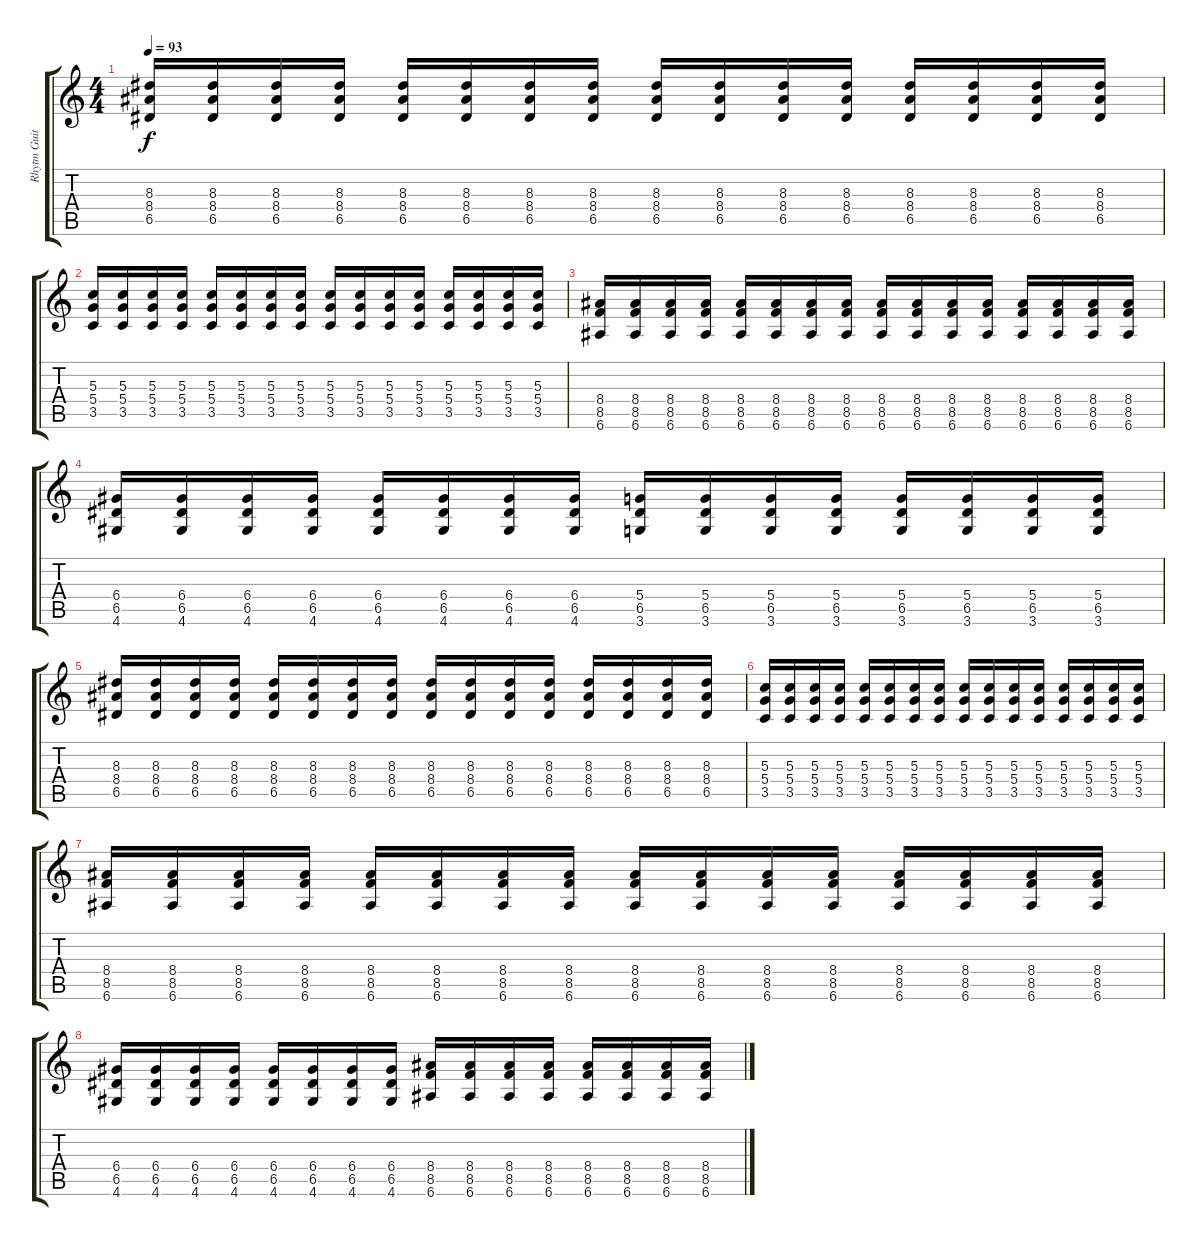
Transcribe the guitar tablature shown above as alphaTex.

\track ("Rhytm Guitar" "Rhytm Guit") {instrument distortionguitar}
\staff {score tabs}
\tuning (E4 B3 G3 D3 A2 E2) {hide}
\ts (4 4)
\tempo 93
\clef g2
\ks c
(8.3 8.4 6.5).16{dy f} (8.3 8.4 6.5).16 (8.3 8.4 6.5).16 (8.3 8.4 6.5).16 (8.3 8.4 6.5).16 (8.3 8.4 6.5).16 (8.3 8.4 6.5).16 (8.3 8.4 6.5).16 (8.3 8.4 6.5).16 (8.3 8.4 6.5).16 (8.3 8.4 6.5).16 (8.3 8.4 6.5).16 (8.3 8.4 6.5).16 (8.3 8.4 6.5).16 (8.3 8.4 6.5).16 (8.3 8.4 6.5).16 |
(5.3 5.4 3.5).16 (5.3 5.4 3.5).16 (5.3 5.4 3.5).16 (5.3 5.4 3.5).16 (5.3 5.4 3.5).16 (5.3 5.4 3.5).16 (5.3 5.4 3.5).16 (5.3 5.4 3.5).16 (5.3 5.4 3.5).16 (5.3 5.4 3.5).16 (5.3 5.4 3.5).16 (5.3 5.4 3.5).16 (5.3 5.4 3.5).16 (5.3 5.4 3.5).16 (5.3 5.4 3.5).16 (5.3 5.4 3.5).16 |
(8.4 8.5 6.6).16 (8.4 8.5 6.6).16 (8.4 8.5 6.6).16 (8.4 8.5 6.6).16 (8.4 8.5 6.6).16 (8.4 8.5 6.6).16 (8.4 8.5 6.6).16 (8.4 8.5 6.6).16 (8.4 8.5 6.6).16 (8.4 8.5 6.6).16 (8.4 8.5 6.6).16 (8.4 8.5 6.6).16 (8.4 8.5 6.6).16 (8.4 8.5 6.6).16 (8.4 8.5 6.6).16 (8.4 8.5 6.6).16 |
(6.4 6.5 4.6).16 (6.4 6.5 4.6).16 (6.4 6.5 4.6).16 (6.4 6.5 4.6).16 (6.4 6.5 4.6).16 (6.4 6.5 4.6).16 (6.4 6.5 4.6).16 (6.4 6.5 4.6).16 (5.4 6.5 3.6).16 (5.4 6.5 3.6).16 (5.4 6.5 3.6).16 (5.4 6.5 3.6).16 (5.4 6.5 3.6).16 (5.4 6.5 3.6).16 (5.4 6.5 3.6).16 (5.4 6.5 3.6).16 |
(8.3 8.4 6.5).16 (8.3 8.4 6.5).16 (8.3 8.4 6.5).16 (8.3 8.4 6.5).16 (8.3 8.4 6.5).16 (8.3 8.4 6.5).16 (8.3 8.4 6.5).16 (8.3 8.4 6.5).16 (8.3 8.4 6.5).16 (8.3 8.4 6.5).16 (8.3 8.4 6.5).16 (8.3 8.4 6.5).16 (8.3 8.4 6.5).16 (8.3 8.4 6.5).16 (8.3 8.4 6.5).16 (8.3 8.4 6.5).16 |
(5.3 5.4 3.5).16 (5.3 5.4 3.5).16 (5.3 5.4 3.5).16 (5.3 5.4 3.5).16 (5.3 5.4 3.5).16 (5.3 5.4 3.5).16 (5.3 5.4 3.5).16 (5.3 5.4 3.5).16 (5.3 5.4 3.5).16 (5.3 5.4 3.5).16 (5.3 5.4 3.5).16 (5.3 5.4 3.5).16 (5.3 5.4 3.5).16 (5.3 5.4 3.5).16 (5.3 5.4 3.5).16 (5.3 5.4 3.5).16 |
(8.4 8.5 6.6).16 (8.4 8.5 6.6).16 (8.4 8.5 6.6).16 (8.4 8.5 6.6).16 (8.4 8.5 6.6).16 (8.4 8.5 6.6).16 (8.4 8.5 6.6).16 (8.4 8.5 6.6).16 (8.4 8.5 6.6).16 (8.4 8.5 6.6).16 (8.4 8.5 6.6).16 (8.4 8.5 6.6).16 (8.4 8.5 6.6).16 (8.4 8.5 6.6).16 (8.4 8.5 6.6).16 (8.4 8.5 6.6).16 |
(6.4 6.5 4.6).16 (6.4 6.5 4.6).16 (6.4 6.5 4.6).16 (6.4 6.5 4.6).16 (6.4 6.5 4.6).16 (6.4 6.5 4.6).16 (6.4 6.5 4.6).16 (6.4 6.5 4.6).16 (8.4 8.5 6.6).16 (8.4 8.5 6.6).16 (8.4 8.5 6.6).16 (8.4 8.5 6.6).16 (8.4 8.5 6.6).16 (8.4 8.5 6.6).16 (8.4 8.5 6.6).16 (8.4 8.5 6.6).16
